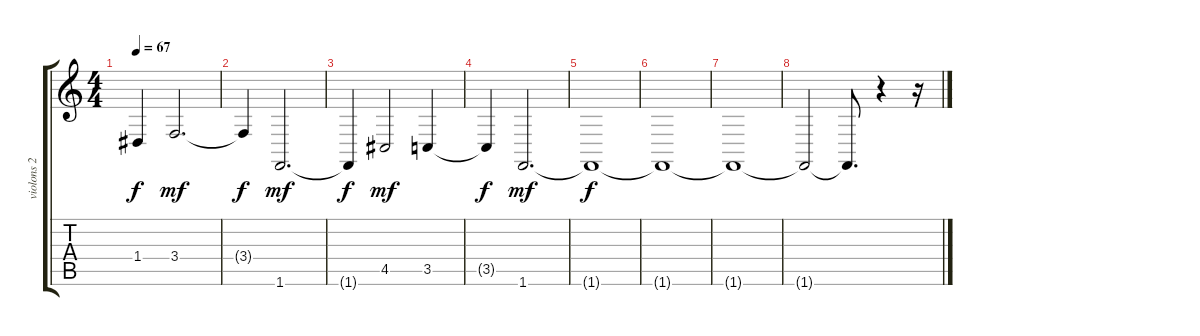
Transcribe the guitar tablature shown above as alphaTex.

\track ("violons 2" "violons 2") {instrument stringensemble1}
\staff {score tabs}
\tuning (E4 B3 G3 D3 A2 E2) {hide}
\ts (4 4)
\tempo 67
\clef g2
\ks c
1.4{t}.4{dy f} 3.4.2{d dy mf} |
3.4{t}.4{dy f} 1.6.2{d dy mf} |
1.6{t}.4{dy f} 4.5.2{dy mf} 3.5.4 |
3.5{t}.4{dy f} 1.6.2{d dy mf} |
1.6{t}.1{dy f} |
1.6{t}.1 |
1.6{t}.1 |
1.6{t}.2 1.6{t}.8{d} r.4 r.16
